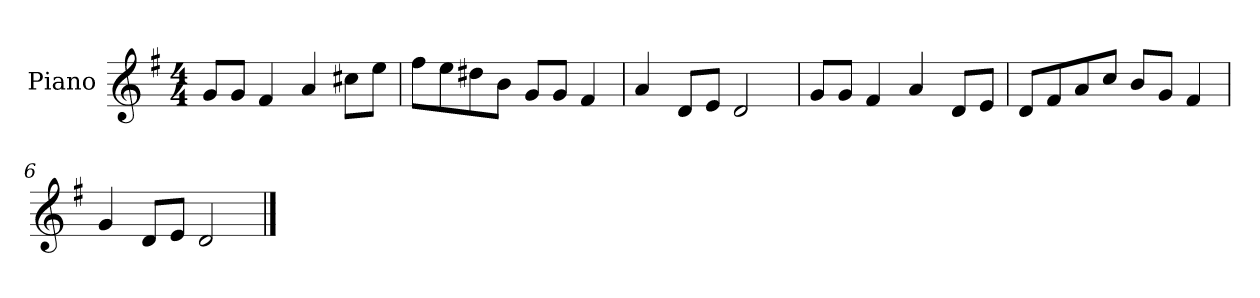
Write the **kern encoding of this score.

**kern
*part1
*staff1
*I"Piano
*I'P-no
*clefG2
*k[f#]
*M4/4
*MM90
=1
8g/L
8g/J
4f#/
4a/
8cc#X\L
8ee\J
=2
8ff#\L
8ee\
8dd#X\
8b\J
8g/L
8g/J
4f#/
=3
4a/
8d/L
8e/J
2d/
=4
8g/L
8g/J
4f#/
4a/
8d/L
8e/J
=5
8d/L
8f#/
8a/
8cc/J
8b/L
8g/J
4f#/
=6
4g/
8d/L
8e/J
2d/
==
*-
